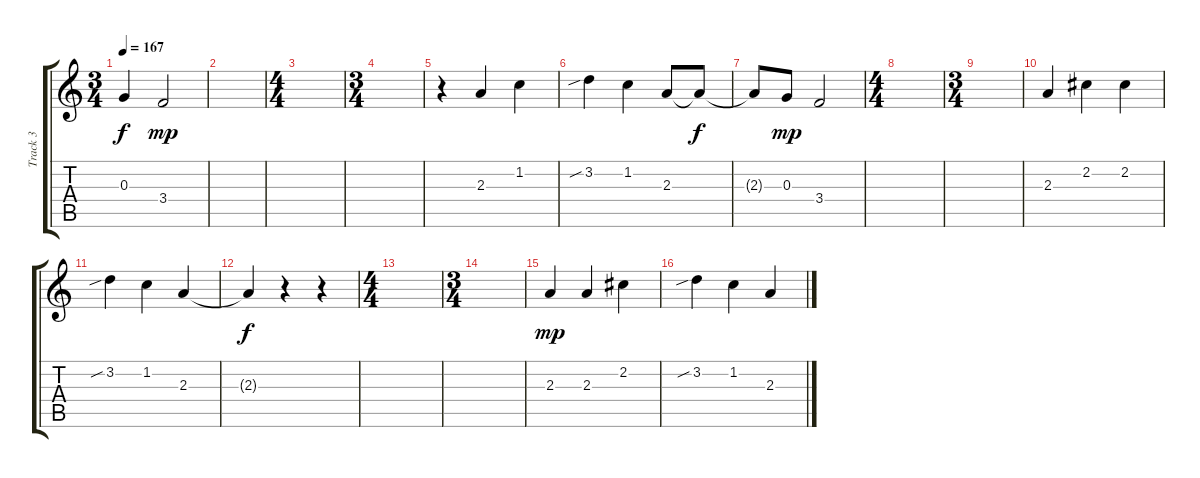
\track ("Track 3" "Track 3") {instrument electricguitarjazz}
\staff {score tabs}
\tuning (E4 B3 G3 D3 A2 E2) {hide}
\ts (3 4)
\tempo 167
\clef g2
\ks c
0.3.4{dy f} 3.4.2{dy mp} |
|
\ts (4 4)
|
\ts (3 4)
|
r.4 2.3.4 1.2.4 |
3.2{sib}.4 1.2.4 2.3.8 2.3{t}.8{dy f} |
2.3{t}.8 0.3.8{dy mp} 3.4.2 |
\ts (4 4)
|
\ts (3 4)
|
2.3.4 2.2.4 2.2.4 |
3.2{sib}.4 1.2.4 2.3.4 |
2.3{t}.4{dy f} r.4 r.4 |
\ts (4 4)
|
\ts (3 4)
|
2.3.4{dy mp} 2.3.4 2.2.4 |
3.2{sib}.4 1.2.4 2.3.4
